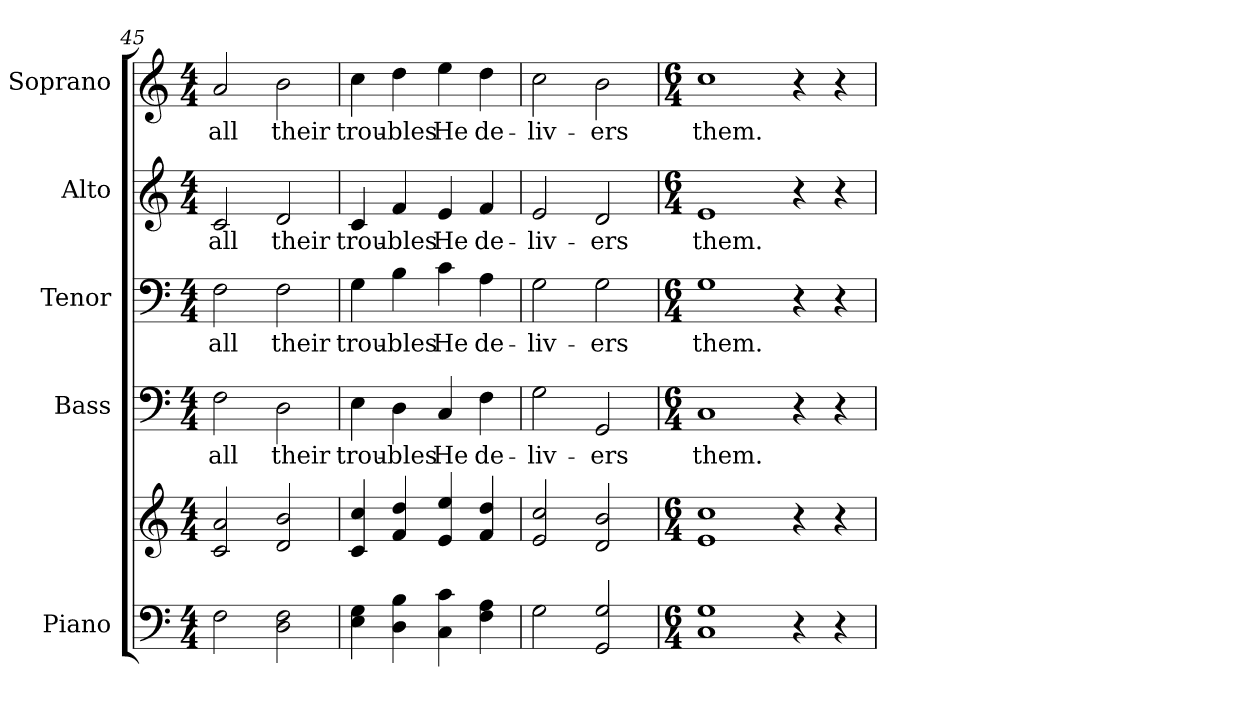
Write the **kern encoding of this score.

**kern	**kern	**kern	**text	**kern	**text	**kern	**text	**kern	**text
*part5	*part5	*part4	*part4	*part3	*part3	*part2	*part2	*part1	*part1
*staff6	*staff5	*staff4	*staff4	*staff3	*staff3	*staff2	*staff2	*staff1	*staff1
*I"Piano	*	*I"Bass	*	*I"Tenor	*	*I"Alto	*	*I"Soprano	*
*I'Pno.	*	*I'B.	*	*I'T.	*	*I'A.	*	*I'S.	*
!!LO:PB:g=z
*clefF4	*clefG2	*clefF4	*	*clefF4	*	*clefG2	*	*clefG2	*
*k[]	*k[]	*k[]	*	*k[]	*	*k[]	*	*k[]	*
*C:	*C:	*C:	*	*C:	*	*C:	*	*C:	*
*M4/4	*M4/4	*M4/4	*	*M4/4	*	*M4/4	*	*M4/4	*
=45	=45	=45	=45	=45	=45	=45	=45	=45	=45
!	!	!	!LO:LY:b:color=#000000	!	!	!	!	!	!
!	!	!	!	!	!LO:LY:b:color=#000000	!	!	!	!
!	!	!	!	!	!	!	!LO:LY:b:color=#000000	!	!
!	!	!	!	!	!	!	!	!	!LO:LY:b:color=#000000
2Fi\	2ci/ 2ai	2Fi\	all	2Fi\	all	2ci/	all	2ai/	all
!	!	!	!LO:LY:b:color=#000000	!	!	!	!	!	!
!	!	!	!	!	!LO:LY:b:color=#000000	!	!	!	!
!	!	!	!	!	!	!	!LO:LY:b:color=#000000	!	!
!	!	!	!	!	!	!	!	!	!LO:LY:b:color=#000000
2Di\ 2Fi	2di/ 2bi	2Di\	their	2Fi\	their	2di/	their	2bi\	their
=46	=46	=46	=46	=46	=46	=46	=46	=46	=46
!	!	!	!LO:LY:b:color=#000000	!	!	!	!	!	!
!	!	!	!	!	!LO:LY:b:color=#000000	!	!	!	!
!	!	!	!	!	!	!	!LO:LY:b:color=#000000	!	!
!	!	!	!	!	!	!	!	!	!LO:LY:b:color=#000000
4Ei\ 4Gi	4ci/ 4cci	4Ei\	trou-	4Gi\	trou-	4ci/	trou-	4cci\	trou-
!	!	!	!LO:LY:b:color=#000000	!	!	!	!	!	!
!	!	!	!	!	!LO:LY:b:color=#000000	!	!	!	!
!	!	!	!	!	!	!	!LO:LY:b:color=#000000	!	!
!	!	!	!	!	!	!	!	!	!LO:LY:b:color=#000000
4Di\ 4Bi	4fi/ 4ddi	4Di\	-bles	4Bi\	-bles	4fi/	-bles	4ddi\	-bles
!	!	!	!LO:LY:b:color=#000000	!	!	!	!	!	!
!	!	!	!	!	!LO:LY:b:color=#000000	!	!	!	!
!	!	!	!	!	!	!	!LO:LY:b:color=#000000	!	!
!	!	!	!	!	!	!	!	!	!LO:LY:b:color=#000000
4Ci\ 4ci	4ei/ 4eei	4Ci/	He	4ci\	He	4ei/	He	4eei\	He
!	!	!	!LO:LY:b:color=#000000	!	!	!	!	!	!
!	!	!	!	!	!LO:LY:b:color=#000000	!	!	!	!
!	!	!	!	!	!	!	!LO:LY:b:color=#000000	!	!
!	!	!	!	!	!	!	!	!	!LO:LY:b:color=#000000
4Fi\ 4Ai	4fi/ 4ddi	4Fi\	de-	4Ai\	de-	4fi/	de-	4ddi\	de-
=47	=47	=47	=47	=47	=47	=47	=47	=47	=47
!	!	!	!LO:LY:b:color=#000000	!	!	!	!	!	!
!	!	!	!	!	!LO:LY:b:color=#000000	!	!	!	!
!	!	!	!	!	!	!	!LO:LY:b:color=#000000	!	!
!	!	!	!	!	!	!	!	!	!LO:LY:b:color=#000000
2Gi\	2ei/ 2cci	2Gi\	-liv-	2Gi\	-liv-	2ei/	-liv-	2cci\	-liv-
!	!	!	!LO:LY:b:color=#000000	!	!	!	!	!	!
!	!	!	!	!	!LO:LY:b:color=#000000	!	!	!	!
!	!	!	!	!	!	!	!LO:LY:b:color=#000000	!	!
!	!	!	!	!	!	!	!	!	!LO:LY:b:color=#000000
2GGi/ 2Gi	2di/ 2bi	2GGi/	-ers	2Gi\	-ers	2di/	-ers	2bi\	-ers
=48	=48	=48	=48	=48	=48	=48	=48	=48	=48
*M6/4	*M6/4	*M6/4	*	*M6/4	*	*M6/4	*	*M6/4	*
!	!	!	!LO:LY:b:color=#000000	!	!	!	!	!	!
!	!	!	!	!	!LO:LY:b:color=#000000	!	!	!	!
!	!	!	!	!	!	!	!LO:LY:b:color=#000000	!	!
!	!	!	!	!	!	!	!	!	!LO:LY:b:color=#000000
1Ci 1Gi	1ei 1cci	1Ci	them.	1Gi	them.	1ei	them.	1cci	them.
4r	4r	4r	.	4r	.	4r	.	4r	.
4r	4r	4r	.	4r	.	4r	.	4r	.
=	=	=	=	=	=	=	=	=	=
*-	*-	*-	*-	*-	*-	*-	*-	*-	*-
